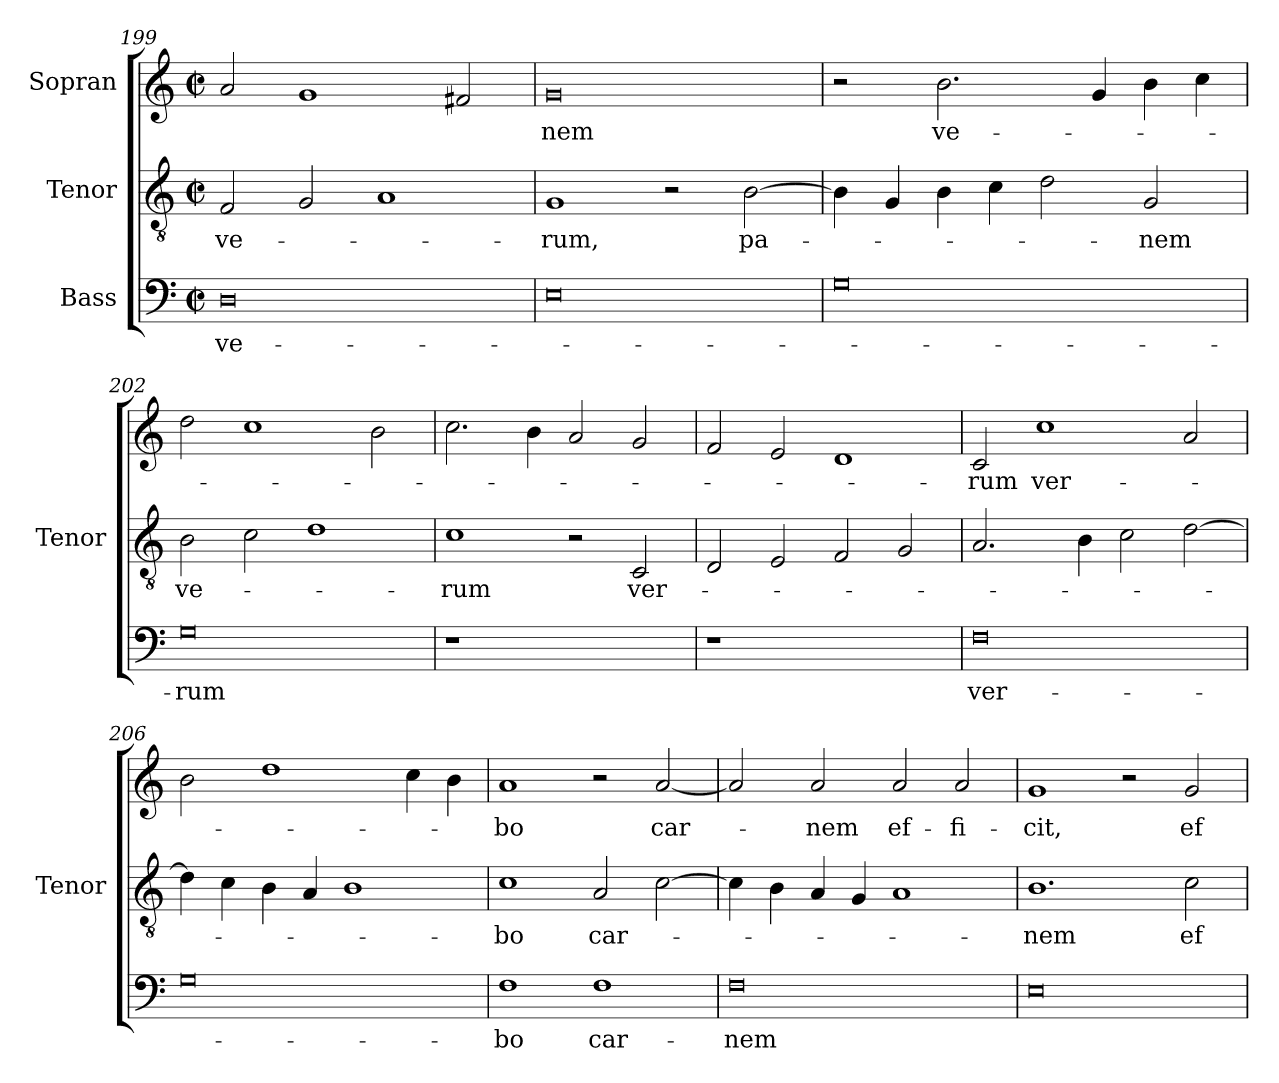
**kern	**text	**kern	**text	**kern	**text
*part3	*part3	*part2	*part2	*part1	*part1
*staff3	*staff3	*staff2	*staff2	*staff1	*staff1
*I"Bass	*	*I"Tenor	*	*I"Sopran	*
*	*	*I'Tenor	*	*	*
*clefF4	*	*clefGv2	*	*clefG2	*
*	*	*ITrd7c12	*	*	*
*k[]	*	*k[]	*	*k[]	*
*M2/2	*	*M2/2	*	*M2/2	*
*met(c|)	*	*met(c|)	*	*met(c|)	*
=199	=199	=199	=199	=199	=199
!	!LO:LY:b:color=#000000	!	!	!	!
!	!	!	!LO:LY:b:color=#000000	!	!
0Di	ve-	2FFi/	ve-	2ai/	.
.	.	2GGi/	.	1gi	.
.	.	1AAi	.	.	.
.	.	.	.	2f#Xi/	.
=200	=200	=200	=200	=200	=200
!	!	!	!LO:LY:b:color=#000000	!	!
!	!	!	!	!	!LO:LY:b:color=#000000
0Ei	.	1GGi	-rum,	0gi	-nem
.	.	2r	.	.	.
!	!	!	!LO:LY:b:color=#000000	!	!
.	.	[>2BBi\	pa-	.	.
=201	=201	=201	=201	=201	=201
0Gi	.	4BBi\]	.	2r	.
.	.	4GGi/	.	.	.
!	!	!	!	!	!LO:LY:b:color=#000000
.	.	4BBi\	.	2.bi\	ve-
.	.	4Ci\	.	.	.
.	.	2Di\	.	.	.
.	.	.	.	4gi/	.
!	!	!	!LO:LY:b:color=#000000	!	!
.	.	2GGi/	-nem	4bi\	.
.	.	.	.	4cci\	.
=202	=202	=202	=202	=202	=202
!	!LO:LY:b:color=#000000	!	!	!	!
!	!	!	!LO:LY:b:color=#000000	!	!
0Gi	-rum	2BBi\	ve-	2ddi\	.
.	.	2Ci\	.	1cci	.
.	.	1Di	.	.	.
.	.	.	.	2bi\	.
=203	=203	=203	=203	=203	=203
!LO:N:vis=1	!	!	!	!	!
!	!	!	!LO:LY:b:color=#000000	!	!
1r	.	1Ci	-rum	2.cci\	.
.	.	.	.	4bi\	.
1ryy	.	2r	.	2ai/	.
!	!	!	!LO:LY:b:color=#000000	!	!
.	.	2CCi/	ver-	2gi/	.
!!LO:LB:g=z
=204	=204	=204	=204	=204	=204
!LO:N:vis=1	!	!	!	!	!
1r	.	2DDi/	.	2fi/	.
.	.	2EEi/	.	2ei/	.
1ryy	.	2FFi/	.	1di	.
.	.	2GGi/	.	.	.
=205	=205	=205	=205	=205	=205
!	!LO:LY:b:color=#000000	!	!	!	!
!	!	!	!	!	!LO:LY:b:color=#000000
0Fi	ver-	2.AAi/	.	2ci/	-rum
!	!	!	!	!	!LO:LY:b:color=#000000
.	.	.	.	1cci	ver-
.	.	4BBi\	.	.	.
.	.	2Ci\	.	.	.
.	.	[>2Di\	.	2ai/	.
=206	=206	=206	=206	=206	=206
0Gi	.	4Di\]	.	2bi\	.
.	.	4Ci\	.	.	.
.	.	4BBi\	.	1ddi	.
.	.	4AAi/	.	.	.
.	.	1BBi	.	.	.
.	.	.	.	4cci\	.
.	.	.	.	4bi\	.
=207	=207	=207	=207	=207	=207
!	!LO:LY:b:color=#000000	!	!	!	!
!	!	!	!LO:LY:b:color=#000000	!	!
!	!	!	!	!	!LO:LY:b:color=#000000
1Fi	-bo	1Ci	-bo	1ai	-bo
!	!LO:LY:b:color=#000000	!	!	!	!
!	!	!	!LO:LY:b:color=#000000	!	!
1Fi	car-	2AAi/	car-	2r	.
!	!	!	!	!	!LO:LY:b:color=#000000
.	.	[>2Ci\	.	[<2ai/	car-
=208	=208	=208	=208	=208	=208
!	!LO:LY:b:color=#000000	!	!	!	!
0Fi	-nem	4Ci\]	.	2ai/]	.
.	.	4BBi\	.	.	.
!	!	!	!	!	!LO:LY:b:color=#000000
.	.	4AAi/	.	2ai/	-nem
.	.	4GGi/	.	.	.
!	!	!	!	!	!LO:LY:b:color=#000000
.	.	1AAi	.	2ai/	ef-
!	!	!	!	!	!LO:LY:b:color=#000000
.	.	.	.	2ai/	-fi-
=209	=209	=209	=209	=209	=209
!	!	!	!LO:LY:b:color=#000000	!	!
!	!	!	!	!	!LO:LY:b:color=#000000
0Ei	.	1.BBi	-nem	1gi	-cit,
.	.	.	.	2r	.
!	!	!	!LO:LY:b:color=#000000	!	!
!	!	!	!	!	!LO:LY:b:color=#000000
.	.	2Ci\	ef-	2gi/	ef-
=	=	=	=	=	=
*-	*-	*-	*-	*-	*-
